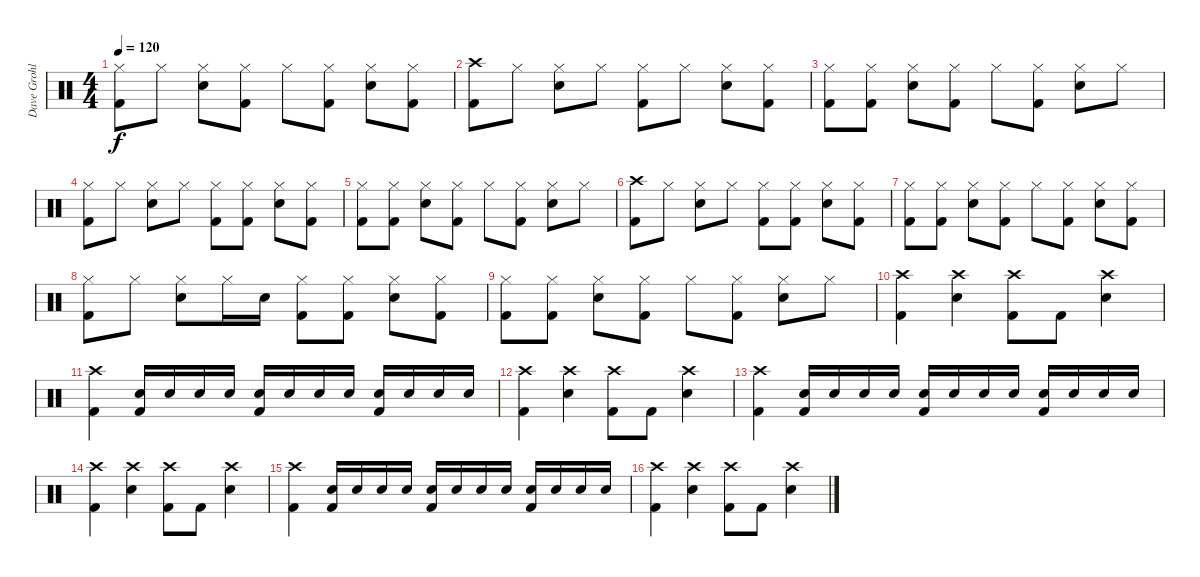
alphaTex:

\track ("Dave Grohl : Drums" "Dave Grohl") {instrument percussion}
\staff {score}
\articulation defaults
\ts (4 4)
\tempo 120
\clef neutral
\ks c
("Hi-Hat (closed)" "Kick (hit) 2").8{dy f} "Hi-Hat (closed)".8 ("Hi-Hat (closed)" "Snare (hit) 2").8 ("Hi-Hat (closed)" "Kick (hit) 2").8 "Hi-Hat (closed)".8 ("Hi-Hat (closed)" "Kick (hit) 2").8 ("Hi-Hat (closed)" "Snare (hit) 2").8 ("Hi-Hat (closed)" "Kick (hit) 2").8 |
("Crash high (hit)" "Kick (hit) 2").8 "Hi-Hat (closed)".8 ("Hi-Hat (closed)" "Snare (hit) 2").8 "Hi-Hat (closed)".8 ("Hi-Hat (closed)" "Kick (hit) 2").8 "Hi-Hat (closed)".8 ("Hi-Hat (closed)" "Snare (hit) 2").8 ("Hi-Hat (closed)" "Kick (hit) 2").8 |
("Hi-Hat (closed)" "Kick (hit) 2").8 ("Hi-Hat (closed)" "Kick (hit) 2").8 ("Hi-Hat (closed)" "Snare (hit) 2").8 ("Hi-Hat (closed)" "Kick (hit) 2").8 "Hi-Hat (closed)".8 ("Hi-Hat (closed)" "Kick (hit) 2").8 ("Hi-Hat (closed)" "Snare (hit) 2").8 "Hi-Hat (closed)".8 |
("Hi-Hat (closed)" "Kick (hit) 2").8 "Hi-Hat (closed)".8 ("Hi-Hat (closed)" "Snare (hit) 2").8 "Hi-Hat (closed)".8 ("Hi-Hat (closed)" "Kick (hit) 2").8 ("Hi-Hat (closed)" "Kick (hit) 2").8 ("Hi-Hat (closed)" "Snare (hit) 2").8 ("Hi-Hat (closed)" "Kick (hit) 2").8 |
("Hi-Hat (closed)" "Kick (hit) 2").8 ("Hi-Hat (closed)" "Kick (hit) 2").8 ("Hi-Hat (closed)" "Snare (hit) 2").8 ("Hi-Hat (closed)" "Kick (hit) 2").8 "Hi-Hat (closed)".8 ("Hi-Hat (closed)" "Kick (hit) 2").8 ("Hi-Hat (closed)" "Snare (hit) 2").8 "Hi-Hat (closed)".8 |
("Crash high (hit)" "Kick (hit) 2").8 "Hi-Hat (closed)".8 ("Hi-Hat (closed)" "Snare (hit) 2").8 "Hi-Hat (closed)".8 ("Hi-Hat (closed)" "Kick (hit) 2").8 ("Hi-Hat (closed)" "Kick (hit) 2").8 ("Hi-Hat (closed)" "Snare (hit) 2").8 ("Hi-Hat (closed)" "Kick (hit) 2").8 |
("Hi-Hat (closed)" "Kick (hit) 2").8 ("Hi-Hat (closed)" "Kick (hit) 2").8 ("Hi-Hat (closed)" "Snare (hit) 2").8 ("Hi-Hat (closed)" "Kick (hit) 2").8 "Hi-Hat (closed)".8 ("Hi-Hat (closed)" "Kick (hit) 2").8 ("Hi-Hat (closed)" "Snare (hit) 2").8 ("Hi-Hat (closed)" "Kick (hit) 2").8 |
("Hi-Hat (closed)" "Kick (hit) 2").8 "Hi-Hat (closed)".8 ("Hi-Hat (closed)" "Snare (hit) 2").8 "Hi-Hat (closed)".16 "Snare (hit) 2".16 ("Hi-Hat (closed)" "Kick (hit) 2").8 ("Hi-Hat (closed)" "Kick (hit) 2").8 ("Hi-Hat (closed)" "Snare (hit) 2").8 ("Hi-Hat (closed)" "Kick (hit) 2").8 |
("Hi-Hat (closed)" "Kick (hit) 2").8 ("Hi-Hat (closed)" "Kick (hit) 2").8 ("Hi-Hat (closed)" "Snare (hit) 2").8 ("Hi-Hat (closed)" "Kick (hit) 2").8 "Hi-Hat (closed)".8 ("Hi-Hat (closed)" "Kick (hit) 2").8 ("Hi-Hat (closed)" "Snare (hit) 2").8 "Hi-Hat (closed)".8 |
("Crash high (hit)" "Kick (hit) 2").4 ("Crash high (hit)" "Snare (hit) 2").4 ("Crash high (hit)" "Kick (hit) 2").8 "Kick (hit) 2".8 ("Crash high (hit)" "Snare (hit) 2").4 |
("Crash high (hit)" "Kick (hit) 2").4 ("Kick (hit) 2" "Snare (hit) 2").16 "Snare (hit) 2".16 "Snare (hit) 2".16 "Snare (hit) 2".16 ("Kick (hit) 2" "Snare (hit) 2").16 "Snare (hit) 2".16 "Snare (hit) 2".16 "Snare (hit) 2".16 ("Kick (hit) 2" "Snare (hit) 2").16 "Snare (hit) 2".16 "Snare (hit) 2".16 "Snare (hit) 2".16 |
("Crash high (hit)" "Kick (hit) 2").4 ("Crash high (hit)" "Snare (hit) 2").4 ("Crash high (hit)" "Kick (hit) 2").8 "Kick (hit) 2".8 ("Crash high (hit)" "Snare (hit) 2").4 |
("Crash high (hit)" "Kick (hit) 2").4 ("Kick (hit) 2" "Snare (hit) 2").16 "Snare (hit) 2".16 "Snare (hit) 2".16 "Snare (hit) 2".16 ("Kick (hit) 2" "Snare (hit) 2").16 "Snare (hit) 2".16 "Snare (hit) 2".16 "Snare (hit) 2".16 ("Kick (hit) 2" "Snare (hit) 2").16 "Snare (hit) 2".16 "Snare (hit) 2".16 "Snare (hit) 2".16 |
("Crash high (hit)" "Kick (hit) 2").4 ("Crash high (hit)" "Snare (hit) 2").4 ("Crash high (hit)" "Kick (hit) 2").8 "Kick (hit) 2".8 ("Crash high (hit)" "Snare (hit) 2").4 |
("Crash high (hit)" "Kick (hit) 2").4 ("Kick (hit) 2" "Snare (hit) 2").16 "Snare (hit) 2".16 "Snare (hit) 2".16 "Snare (hit) 2".16 ("Kick (hit) 2" "Snare (hit) 2").16 "Snare (hit) 2".16 "Snare (hit) 2".16 "Snare (hit) 2".16 ("Kick (hit) 2" "Snare (hit) 2").16 "Snare (hit) 2".16 "Snare (hit) 2".16 "Snare (hit) 2".16 |
("Crash high (hit)" "Kick (hit) 2").4 ("Crash high (hit)" "Snare (hit) 2").4 ("Crash high (hit)" "Kick (hit) 2").8 "Kick (hit) 2".8 ("Crash high (hit)" "Snare (hit) 2").4
